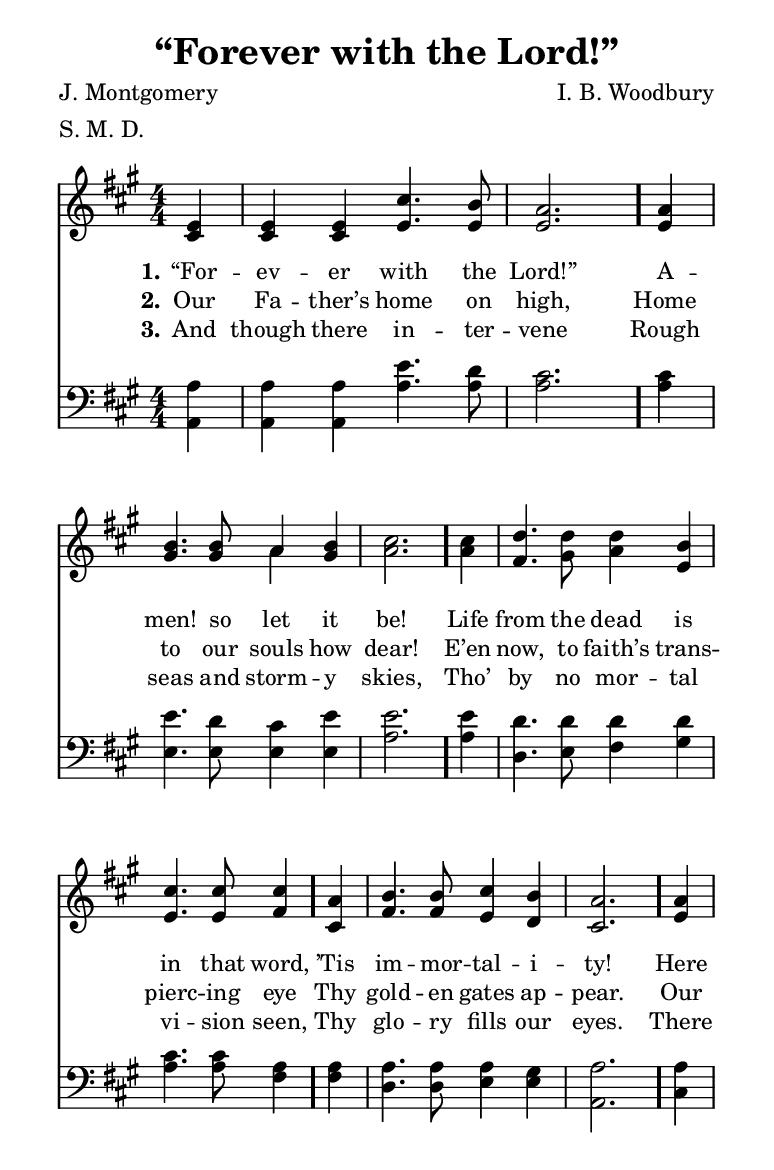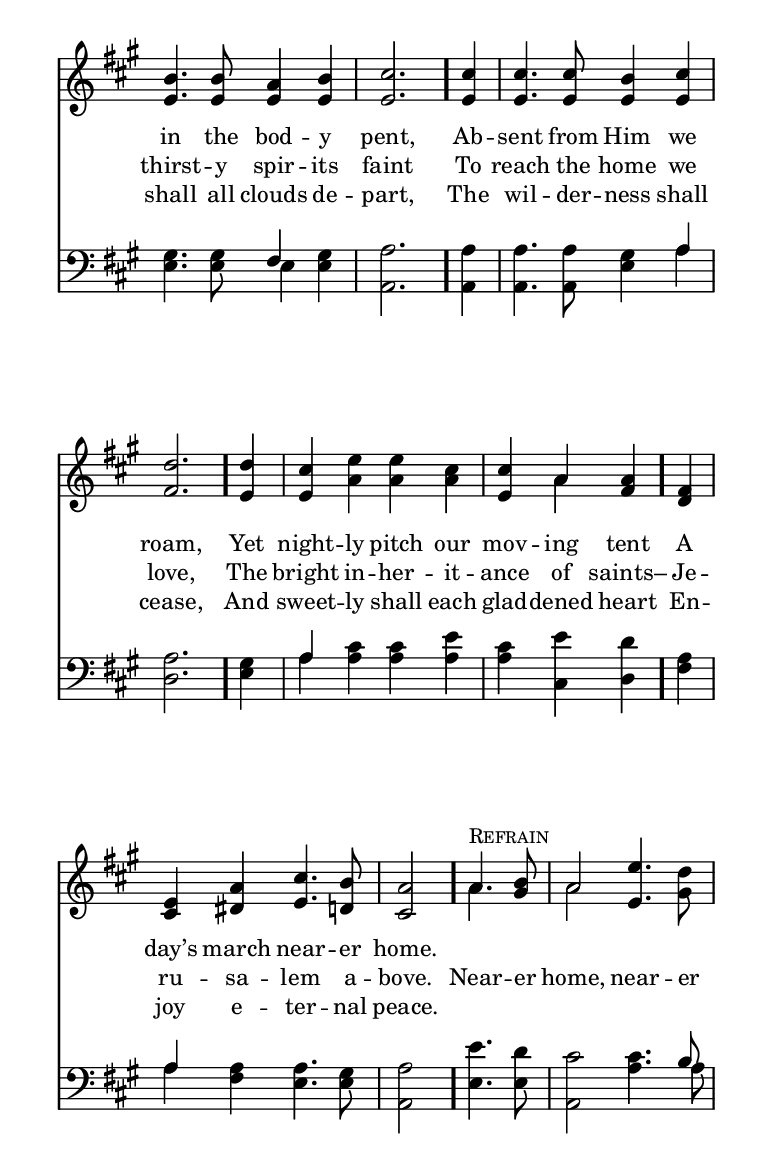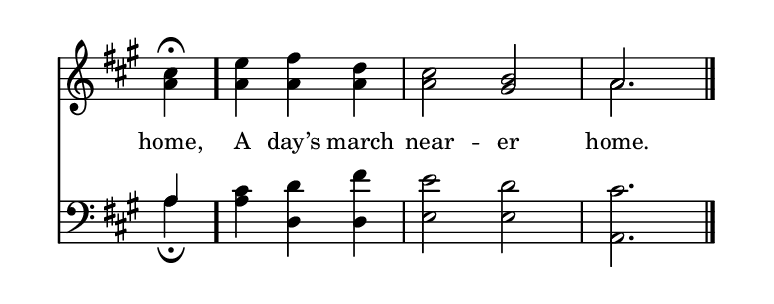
\include "common/global.ily"
\paper {
  \include "common/paper.ily"
  system-count = #(cond (is-eogsized 5) (#t #f))
}

\header{
  hymnnumber = "214"
  title = "“Forever with the Lord!”"
  tunename = "Nearer Home"
  meter = "S. M. D." % TODO "with Refrain" ?
  poet = "J. Montgomery"
  composer = "I. B. Woodbury"
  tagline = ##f
}

ta = { \tempo 4=120 }
tb = { \tempo 4=60 }

global = {
  \include "common/overrides.ily"
  \override Staff.TimeSignature.style = #'numbered
  \time 4/4
  \override Score.MetronomeMark.transparent = ##t % hide all fermata changes too
  \ta
  \key a \major
  \partial 4
  \autoBeamOff
}

patternA = { c4 | c c c'4. c8 | c2. }
patternB = { c4 | c4. c8 c4 c | c2. }
patternC = { c4 | c4. c8 c4 c | c4. c8 c4 }

notesSoprano = {
\global
\relative c' {

  e4 | e e cis'4. b8 | a2.
  a4 | b4. b8 a4 b | cis2. \eogbreak
  cis4 | d4. d8 d4 b | cis4. cis8 cis4
  \changePitch \patternB { a | b b cis b | a } \eogbreak
  \changePitch \patternB { a | b b a b | cis }
  \changePitch \patternB { cis | cis cis b cis | d } \eogbreak
  d4 | cis e e cis | cis a a
  fis4 | e a cis4. b8 | a2 \eogbreak

  << s^\markup { \small \caps "Refrain" }
  { a4. b8 | a2 e'4. d8 | \tb cis4\fermata \ta } >>
  e4 fis d | cis2 b | a2.

  \bar "|."

}
}

notesAlto = {
\global
\relative e' {

  \changePitch \patternA { cis | cis cis e e | e }
  \changePitch \patternB { e | gis gis a gis | a }
  \changePitch \patternC { a | fis gis a e | e e fis }
  \changePitch \patternB { cis | fis fis e d | cis }
  \changePitch \patternB { e | e e e e | e }
  \changePitch \patternB { e | e e e e | fis }
  e4 | e a a a | e a fis
  d4 | cis dis e4. d8 | cis2

  a'4. gis8 | a2 e4. gis8 | a4
  a4 a a | a2 gis | a2.

}
}

notesTenor = {
\global
\relative a {

  \changePitch \patternA { a | a a e' d | cis }
  \changePitch \patternB { cis | e d cis e | e }
  \changePitch \patternC { e | d d d d | cis cis a }
  \changePitch \patternB { a | a a a gis | a }
  \changePitch \patternB { a | gis gis fis gis | a }
  \changePitch \patternB { a | a a gis a | a }
  gis4 | a cis cis e | cis e d
  a4 | a a a4. gis8 | a2

  e'4. d8 | cis2 cis4. b8 | a4
  cis4 d fis | e2 d | cis2.

}
}

notesBass = {
\global
\relative f, {

  \changePitch \patternA { a | a a a' a | a }
  \changePitch \patternB { a | e e e e | a }
  \changePitch \patternC { a | d, e fis gis | a a fis }
  \changePitch \patternB { fis | d d e e | a, }
  \changePitch \patternB { cis | e e e e | a, }
  \changePitch \patternB { a | a a e' a | d, }
  e4 | a a a a | a cis, d
  fis4 | a fis e4. e8 | a,2

  e'4. e8 | a,2 a'4. a8 | a4_\fermata
  a4 d,4 d | e2 e | a,2.

}
}

Refrain = \lyricmode {

Near -- er home, near -- er home, \bar "."
A day’s march near -- er home. \bar "."

}

wordsA = \lyricmode {
\set stanza = "1."

“For -- ev -- er with the Lord!” \bar "."
A -- men! so let it be! \bar "."
Life from the dead is in that word, \bar "."
’Tis im -- mor -- tal -- i -- ty! \bar "."
Here in the bod -- y pent, \bar "."
Ab -- sent from Him we roam, \bar "."
Yet night -- ly pitch our mov -- ing tent \bar "."
A day’s march near -- er home. \bar "."

}

wordsB = \lyricmode {
\set stanza = "2."

Our Fa -- ther’s home on high,
Home to our souls how dear!
E’en now, to faith’s trans -- pierc -- ing eye
Thy gold -- en gates ap -- pear.
Our thirst -- y spir -- its faint
To reach the home we love,
The bright in -- her -- it -- ance of saints–
Je -- ru -- sa -- lem a -- bove.

\Refrain

}

wordsC = \lyricmode {
\set stanza = "3."

And though there in -- ter -- vene
Rough seas and storm -- y skies,
Tho’ by no mor -- tal vi -- sion seen,
Thy glo -- ry fills our eyes.
There shall all clouds de -- part,
The wil -- der -- ness shall cease,
And sweet -- ly shall each glad -- dened heart
En -- joy e -- ter -- nal peace.

}

\score {
  \context ChoirStaff <<
    \context Staff = upper <<
      \set Staff.autoBeaming = ##f
      \set ChoirStaff.systemStartDelimiter = #'SystemStartBar
      \set ChoirStaff.printPartCombineTexts = ##f
      \partcombine #'(2 . 9) \notesSoprano \notesAlto
      \context NullVoice = sopranos { \voiceOne << \notesSoprano >> }
      \context NullVoice = altos { \voiceTwo << \notesAlto >> }
      \context Lyrics = one   \lyricsto sopranos \wordsA
      \context Lyrics = two   \lyricsto sopranos \wordsB
      \context Lyrics = three \lyricsto sopranos \wordsC
    >>
    \context Staff = men <<
      \set Staff.autoBeaming = ##f
      \clef bass
      \set ChoirStaff.printPartCombineTexts = ##f
      \partcombine #'(2 . 9) \notesTenor \notesBass
      \context NullVoice = tenors { \voiceOne << \notesTenor >> }
      \context NullVoice = basses { \voiceTwo << \notesBass >> }
    >>
  >>
  \layout {
    \include "common/layout.ily"
  }
  \midi{
    \include "common/midi.ily"
  }
}

\version "2.19.49"  % necessary for upgrading to future LilyPond versions.

% vi:set et ts=2 sw=2 ai nocindent syntax=lilypond:
